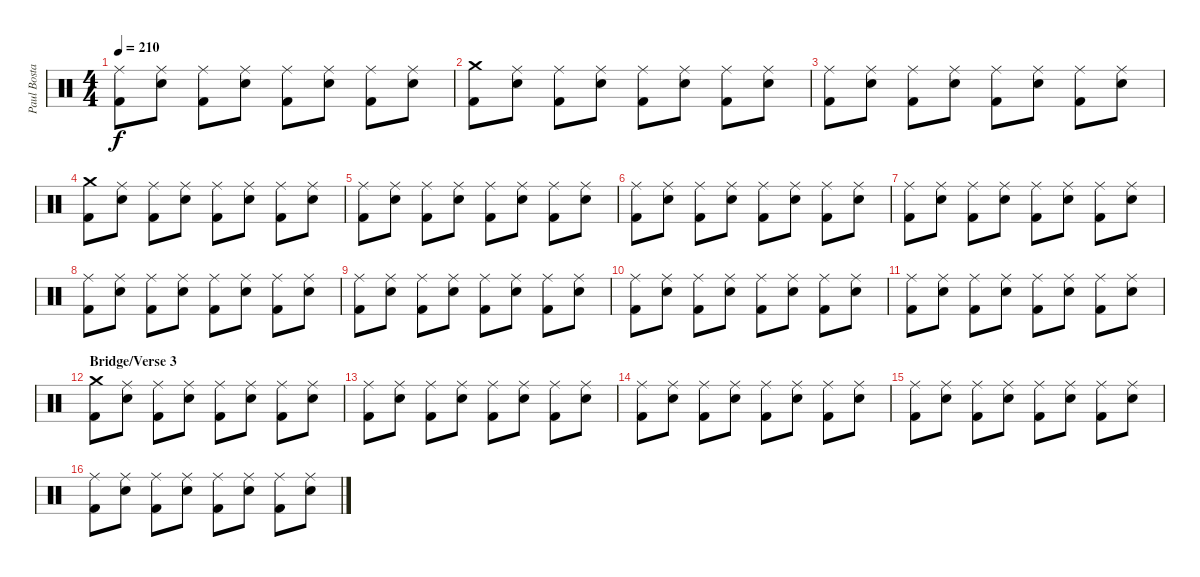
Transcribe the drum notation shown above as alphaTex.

\track ("Paul Bostaph" "Paul Bosta") {instrument percussion}
\staff {score}
\articulation defaults
\ts (4 4)
\tempo 210
\clef neutral
\ks c
("Ride (middle)" "Kick (hit) 2").8{dy f} ("Ride (middle)" "Snare (hit) 2").8 ("Ride (middle)" "Kick (hit) 2").8 ("Ride (middle)" "Snare (hit) 2").8 ("Ride (middle)" "Kick (hit) 2").8 ("Ride (middle)" "Snare (hit) 2").8 ("Ride (middle)" "Kick (hit) 2").8 ("Ride (middle)" "Snare (hit) 2").8 |
("Crash medium (hit)" "Kick (hit) 2").8 ("Ride (middle)" "Snare (hit) 2").8 ("Ride (middle)" "Kick (hit) 2").8 ("Ride (middle)" "Snare (hit) 2").8 ("Ride (middle)" "Kick (hit) 2").8 ("Ride (middle)" "Snare (hit) 2").8 ("Ride (middle)" "Kick (hit) 2").8 ("Ride (middle)" "Snare (hit) 2").8 |
("Ride (middle)" "Kick (hit) 2").8 ("Ride (middle)" "Snare (hit) 2").8 ("Ride (middle)" "Kick (hit) 2").8 ("Ride (middle)" "Snare (hit) 2").8 ("Ride (middle)" "Kick (hit) 2").8 ("Ride (middle)" "Snare (hit) 2").8 ("Ride (middle)" "Kick (hit) 2").8 ("Ride (middle)" "Snare (hit) 2").8 |
("Crash medium (hit)" "Kick (hit) 2").8 ("Ride (middle)" "Snare (hit) 2").8 ("Ride (middle)" "Kick (hit) 2").8 ("Ride (middle)" "Snare (hit) 2").8 ("Ride (middle)" "Kick (hit) 2").8 ("Ride (middle)" "Snare (hit) 2").8 ("Ride (middle)" "Kick (hit) 2").8 ("Ride (middle)" "Snare (hit) 2").8 |
("Ride (middle)" "Kick (hit) 2").8 ("Ride (middle)" "Snare (hit) 2").8 ("Ride (middle)" "Kick (hit) 2").8 ("Ride (middle)" "Snare (hit) 2").8 ("Ride (middle)" "Kick (hit) 2").8 ("Ride (middle)" "Snare (hit) 2").8 ("Ride (middle)" "Kick (hit) 2").8 ("Ride (middle)" "Snare (hit) 2").8 |
("Ride (middle)" "Kick (hit) 2").8 ("Ride (middle)" "Snare (hit) 2").8 ("Ride (middle)" "Kick (hit) 2").8 ("Ride (middle)" "Snare (hit) 2").8 ("Ride (middle)" "Kick (hit) 2").8 ("Ride (middle)" "Snare (hit) 2").8 ("Ride (middle)" "Kick (hit) 2").8 ("Ride (middle)" "Snare (hit) 2").8 |
("Ride (middle)" "Kick (hit) 2").8 ("Ride (middle)" "Snare (hit) 2").8 ("Ride (middle)" "Kick (hit) 2").8 ("Ride (middle)" "Snare (hit) 2").8 ("Ride (middle)" "Kick (hit) 2").8 ("Ride (middle)" "Snare (hit) 2").8 ("Ride (middle)" "Kick (hit) 2").8 ("Ride (middle)" "Snare (hit) 2").8 |
("Ride (middle)" "Kick (hit) 2").8 ("Ride (middle)" "Snare (hit) 2").8 ("Ride (middle)" "Kick (hit) 2").8 ("Ride (middle)" "Snare (hit) 2").8 ("Ride (middle)" "Kick (hit) 2").8 ("Ride (middle)" "Snare (hit) 2").8 ("Ride (middle)" "Kick (hit) 2").8 ("Ride (middle)" "Snare (hit) 2").8 |
("Ride (middle)" "Kick (hit) 2").8 ("Ride (middle)" "Snare (hit) 2").8 ("Ride (middle)" "Kick (hit) 2").8 ("Ride (middle)" "Snare (hit) 2").8 ("Ride (middle)" "Kick (hit) 2").8 ("Ride (middle)" "Snare (hit) 2").8 ("Ride (middle)" "Kick (hit) 2").8 ("Ride (middle)" "Snare (hit) 2").8 |
("Ride (middle)" "Kick (hit) 2").8 ("Ride (middle)" "Snare (hit) 2").8 ("Ride (middle)" "Kick (hit) 2").8 ("Ride (middle)" "Snare (hit) 2").8 ("Ride (middle)" "Kick (hit) 2").8 ("Ride (middle)" "Snare (hit) 2").8 ("Ride (middle)" "Kick (hit) 2").8 ("Ride (middle)" "Snare (hit) 2").8 |
("Ride (middle)" "Kick (hit) 2").8 ("Ride (middle)" "Snare (hit) 2").8 ("Ride (middle)" "Kick (hit) 2").8 ("Ride (middle)" "Snare (hit) 2").8 ("Ride (middle)" "Kick (hit) 2").8 ("Ride (middle)" "Snare (hit) 2").8 ("Ride (middle)" "Kick (hit) 2").8 ("Ride (middle)" "Snare (hit) 2").8 |
\section ("" "Bridge/Verse 3")
("Crash medium (hit)" "Kick (hit) 2").8 ("Ride (middle)" "Snare (hit) 2").8 ("Ride (middle)" "Kick (hit) 2").8 ("Ride (middle)" "Snare (hit) 2").8 ("Ride (middle)" "Kick (hit) 2").8 ("Ride (middle)" "Snare (hit) 2").8 ("Ride (middle)" "Kick (hit) 2").8 ("Ride (middle)" "Snare (hit) 2").8 |
("Ride (middle)" "Kick (hit) 2").8 ("Ride (middle)" "Snare (hit) 2").8 ("Ride (middle)" "Kick (hit) 2").8 ("Ride (middle)" "Snare (hit) 2").8 ("Ride (middle)" "Kick (hit) 2").8 ("Ride (middle)" "Snare (hit) 2").8 ("Ride (middle)" "Kick (hit) 2").8 ("Ride (middle)" "Snare (hit) 2").8 |
("Ride (middle)" "Kick (hit) 2").8 ("Ride (middle)" "Snare (hit) 2").8 ("Ride (middle)" "Kick (hit) 2").8 ("Ride (middle)" "Snare (hit) 2").8 ("Ride (middle)" "Kick (hit) 2").8 ("Ride (middle)" "Snare (hit) 2").8 ("Ride (middle)" "Kick (hit) 2").8 ("Ride (middle)" "Snare (hit) 2").8 |
("Ride (middle)" "Kick (hit) 2").8 ("Ride (middle)" "Snare (hit) 2").8 ("Ride (middle)" "Kick (hit) 2").8 ("Ride (middle)" "Snare (hit) 2").8 ("Ride (middle)" "Kick (hit) 2").8 ("Ride (middle)" "Snare (hit) 2").8 ("Ride (middle)" "Kick (hit) 2").8 ("Ride (middle)" "Snare (hit) 2").8 |
("Ride (middle)" "Kick (hit) 2").8 ("Ride (middle)" "Snare (hit) 2").8 ("Ride (middle)" "Kick (hit) 2").8 ("Ride (middle)" "Snare (hit) 2").8 ("Ride (middle)" "Kick (hit) 2").8 ("Ride (middle)" "Snare (hit) 2").8 ("Ride (middle)" "Kick (hit) 2").8 ("Ride (middle)" "Snare (hit) 2").8
